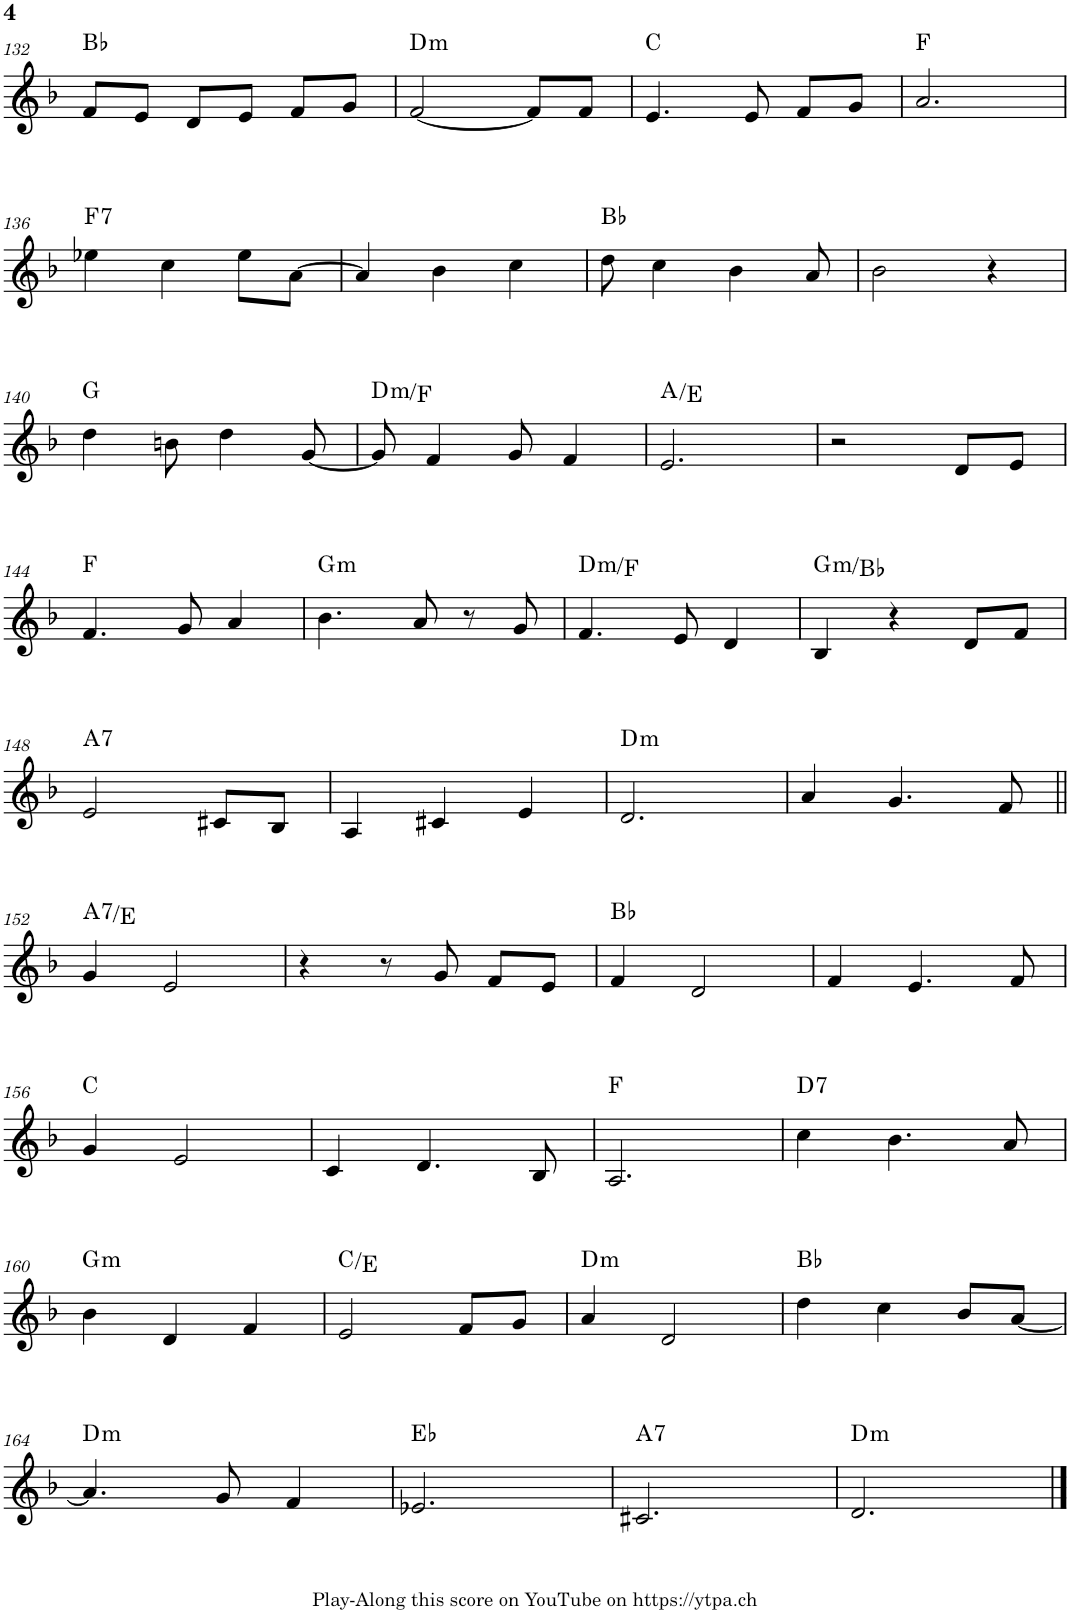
**kern	**harte
*part1	*part1
*staff1	*
*I"Piano	*
*I'Pno.	*
!!LO:PB:g=z
*clefG2	*
*k[b-]	*
*M3/4	*
=132	=132
8f/L	Bb:maj
8e/J	.
8d/L	.
8e/J	.
8f/L	.
8g/J	.
=133	=133
!	!LO:H:kt=m
[2f/	D:min
8f/L]	.
8f/J	.
=134	=134
4.e/	C:maj
8e/	.
8f/L	.
8g/J	.
=135	=135
2.a/	F:maj
!!LO:LB:g=z
=136	=136
!	!LO:H:kt=7
4ee-X\	F:7
4cc\	.
8ee-\L	.
[8a\J	.
=137	=137
4a/]	.
4b-\	.
4cc\	.
=138	=138
8dd\	Bb:maj
4cc\	.
4b-\	.
8a/	.
=139	=139
2b-\	.
4r	.
!!LO:LB:g=z
=140	=140
4dd\	G:maj
8bn\	.
4dd\	.
[8g/	.
=141	=141
!	!LO:H:kt=m
8g/]	D:min/b3
4f/	.
8g/	.
4f/	.
=142	=142
2.e/	A:maj/5
=143	=143
2r	.
8d/L	.
8e/J	.
!!LO:LB:g=z
=144	=144
4.f/	F:maj
8g/	.
4a/	.
=145	=145
!	!LO:H:kt=m
4.b-\	G:min
8a/	.
8r	.
8g/	.
=146	=146
!	!LO:H:kt=m
4.f/	D:min/b3
8e/	.
4d/	.
=147	=147
!	!LO:H:kt=m
4B-/	G:min/b3
4r	.
8d/L	.
8f/J	.
!!LO:LB:g=z
=148	=148
!	!LO:H:kt=7
2e/	A:7
8c#X/L	.
8B-/J	.
=149	=149
4A/	.
4c#X/	.
4e/	.
=150	=150
!	!LO:H:kt=m
2.d/	D:min
=151	=151
4a/	.
4.g/	.
8f/	.
!!LO:LB:g=z
=152||	=152||
!	!LO:H:kt=7
4g/	A:7/5
2e/	.
=153	=153
4r	.
8r	.
8g/	.
8f/L	.
8e/J	.
=154	=154
4f/	Bb:maj
2d/	.
=155	=155
4f/	.
4.e/	.
8f/	.
!!LO:LB:g=z
=156	=156
4g/	C:maj
2e/	.
=157	=157
4c/	.
4.d/	.
8B-/	.
=158	=158
2.A/	F:maj
=159	=159
!	!LO:H:kt=7
4cc\	D:7
4.b-\	.
8a/	.
!!LO:LB:g=z
=160	=160
!	!LO:H:kt=m
4b-\	G:min
4d/	.
4f/	.
=161	=161
2e/	C:maj/3
8f/L	.
8g/J	.
=162	=162
!	!LO:H:kt=m
4a/	D:min
2d/	.
=163	=163
4dd\	Bb:maj
4cc\	.
8b-/L	.
[8a/J	.
!!LO:LB:g=z
=164	=164
!	!LO:H:kt=m
4.a/]	D:min
8g/	.
4f/	.
=165	=165
2.e-X/	Eb:maj
=166	=166
!	!LO:H:kt=7
2.c#X/	A:7
=167	=167
!	!LO:H:kt=m
2.d/	D:min
==	==
*-	*-
